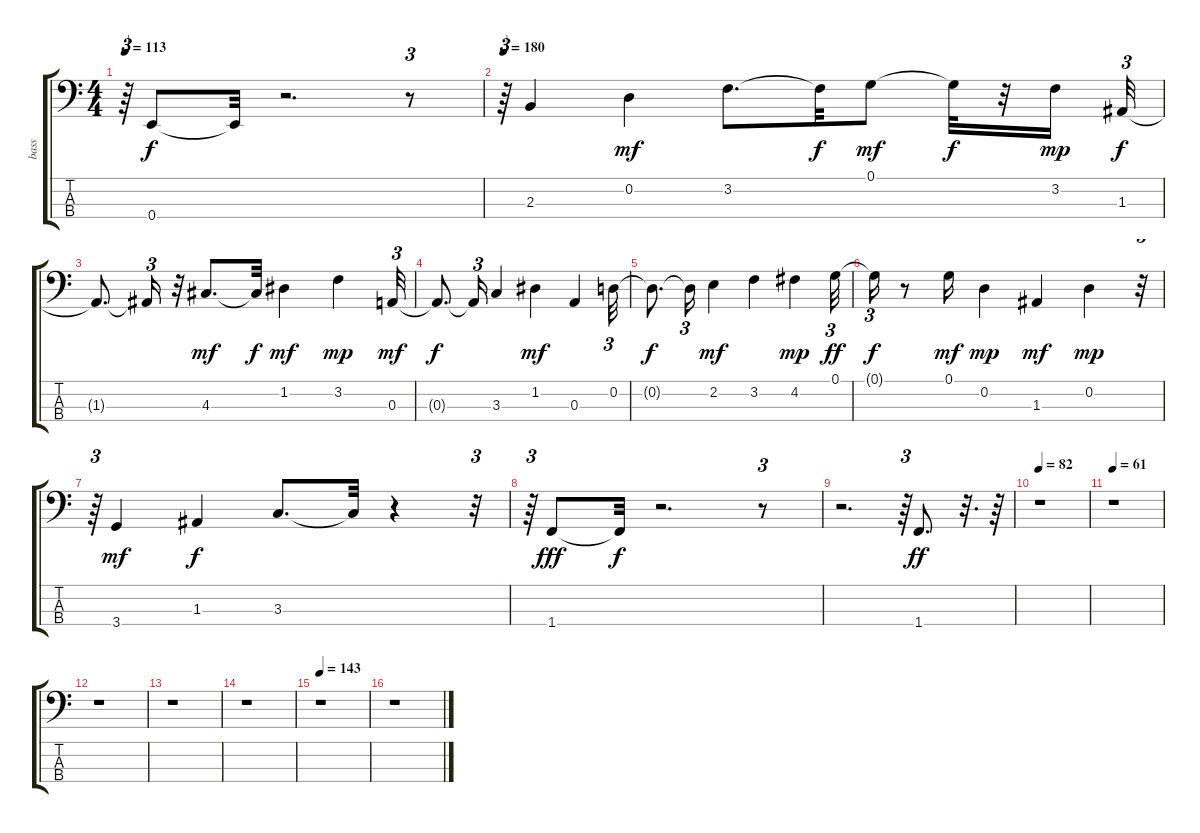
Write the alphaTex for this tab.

\track ("bass" "bass") {instrument slapbass1}
\staff {score tabs}
\tuning (G2 D2 A1 E1) {hide}
\ts (4 4)
\tempo 113
\clef f4
\ks c
r.64{tu (3 2) dy mp} 0.4.8{dy f} 0.4{t}.32 r.2{d} r.8{tu (3 2)} |
\tempo 180
r.64{tu (3 2)} 2.3.4 0.2.4{dy mf} 3.2.8{d} 3.2{t}.32{dy f} 0.1.8{dy mf} 0.1{t}.32{dy f} r.32 3.2.16{dy mp} 1.3.32{tu (3 2) dy f} |
1.3{t}.8{d} 1.3{t}.16{tu (3 2)} r.32 4.3.8{d dy mf} 4.3{t}.32{dy f} 1.2.4{dy mf} 3.2.4{dy mp} 0.3.32{tu (3 2) dy mf} |
0.3{t}.8{d dy f} 0.3{t}.16{tu (3 2)} 3.3.4 1.2.4{dy mf} 0.3.4 0.2.32{tu (3 2)} |
0.2{t}.8{d dy f} 0.2{t}.16{tu (3 2)} 2.2.4{dy mf} 3.2.4 4.2.4{dy mp} 0.1.32{tu (3 2) dy ff} |
0.1{t}.16{tu (3 2) dy f} r.8 0.1.16{dy mf} 0.2.4{dy mp} 1.3.4{dy mf} 0.2.4{dy mp} r.32{tu (3 2)} |
r.64{tu (3 2)} 3.4.4{dy mf} 1.3.4{dy f} 3.3.8{d} 3.3{t}.32 r.4 r.32{tu (3 2)} |
r.64{tu (3 2)} 1.4.8{dy fff} 1.4{t}.32{dy f} r.2{d} r.8{tu (3 2)} |
r.2{d} r.64{tu (3 2)} 1.4.8{d dy ff} r.32{d} r.64 |
\tempo 82
r.1 |
\tempo 61
r.1 |
r.1 |
r.1 |
r.1 |
\tempo 143
r.1 |
r.1
